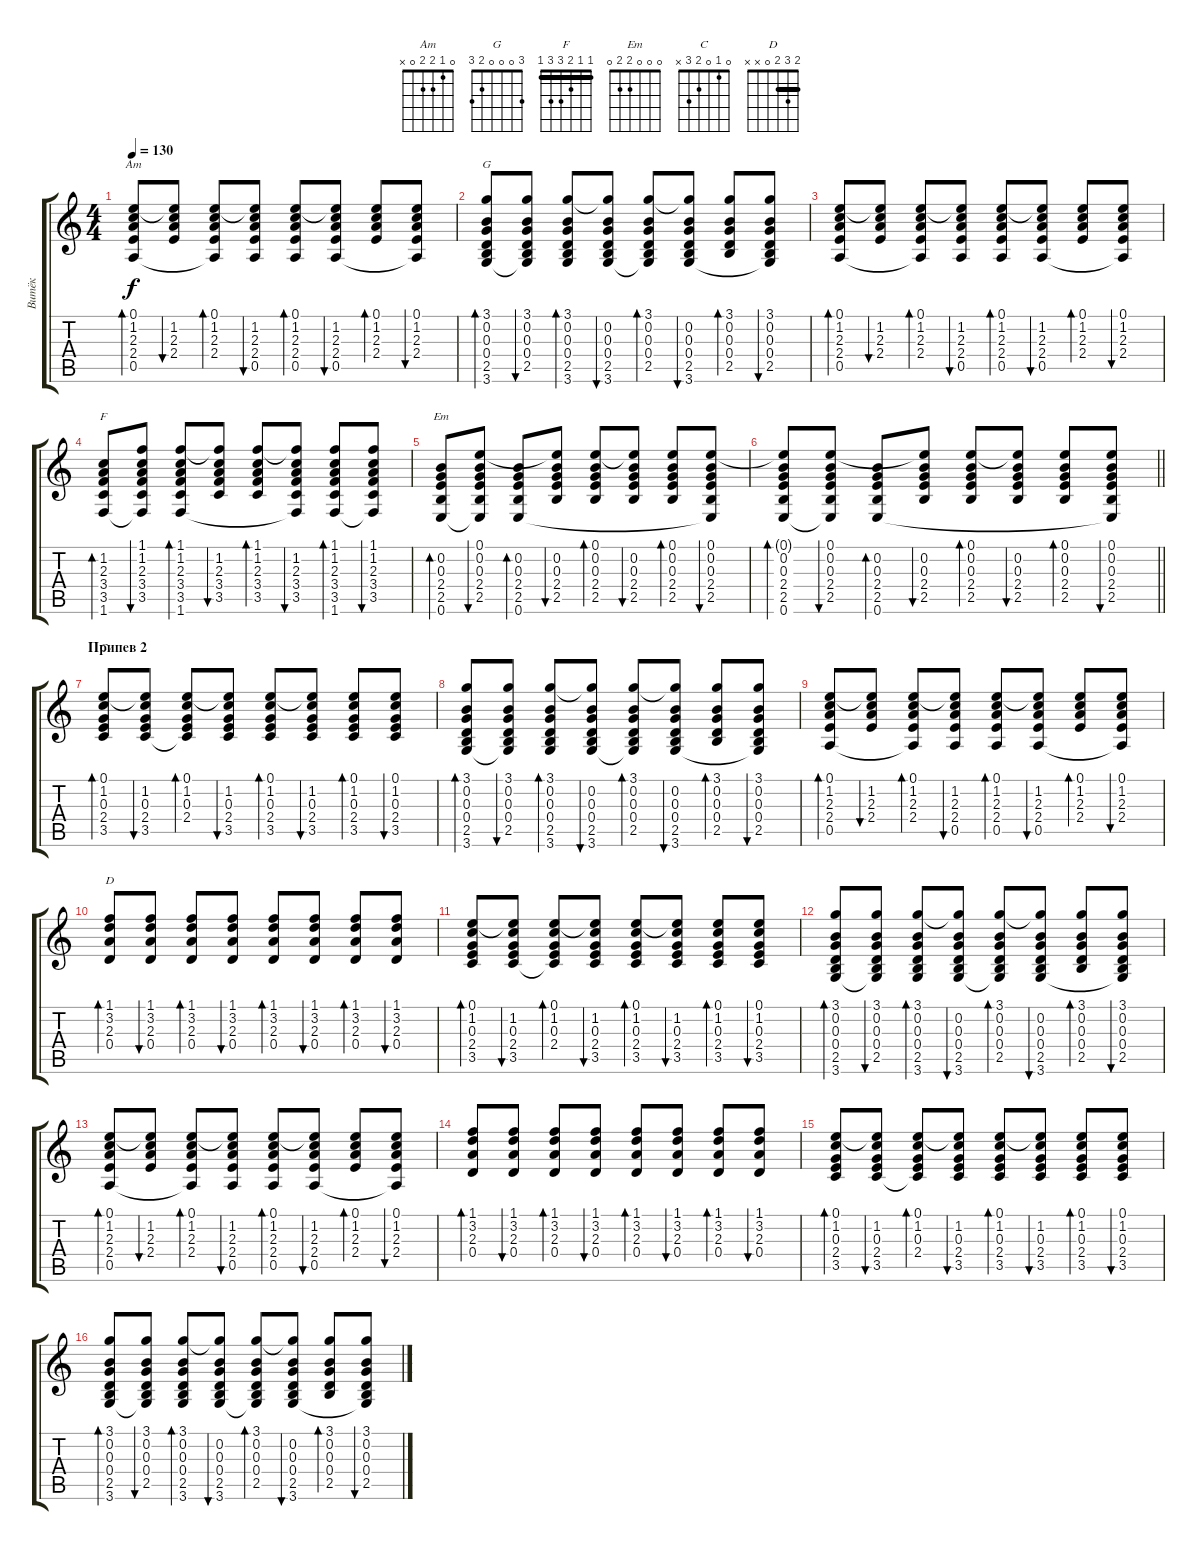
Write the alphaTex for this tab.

\track ("Витёк" "Витёк") {instrument acousticguitarsteel}
\staff {score tabs}
\tuning (E4 B3 G3 D3 A2 E2) {hide}
\chord ("Am" 0 1 2 2 0 x)
\chord ("G" 3 0 0 0 2 3)
\chord ("F" 1 1 2 3 3 1) {barre 1}
\chord ("Em" 0 0 0 2 2 0)
\chord ("C" 0 1 0 2 3 x)
\chord ("D" 2 3 2 0 x x) {barre 2}
\ts (4 4)
\tempo 130
\clef g2
\ks c
(0.1 1.2 2.3 2.4 0.5).8{bd 30 ch "Am" dy f} (0.1{t} 1.2 2.3 2.4).8{bu 30} (0.1 1.2 2.3 2.4 0.5{t}).8{bd 30} (0.1{t} 1.2 2.3 2.4 0.5).8{bu 30} (0.1 1.2 2.3 2.4 0.5).8{bd 30} (0.1{t} 1.2 2.3 2.4 0.5).8{bu 30} (0.1 1.2 2.3 2.4).8{bd 30} (0.1 1.2 2.3 2.4 0.5{t}).8{bu 30} |
(3.1 0.2 0.3 0.4 2.5 3.6).8{bd 30 ch "G"} (3.1 0.2 0.3 0.4 2.5 3.6{t}).8{bu 30} (3.1 0.2 0.3 0.4 2.5 3.6).8{bd 30} (3.1{t} 0.2 0.3 0.4 2.5 3.6).8{bu 30} (3.1 0.2 0.3 0.4 2.5 3.6{t}).8{bd 30} (3.1{t} 0.2 0.3 0.4 2.5 3.6).8{bu 30} (3.1 0.2 0.3 0.4 2.5).8{bd 30} (3.1 0.2 0.3 0.4 2.5 3.6{t}).8{bu 30} |
(0.1 1.2 2.3 2.4 0.5).8{bd 30} (0.1{t} 1.2 2.3 2.4).8{bu 30} (0.1 1.2 2.3 2.4 0.5{t}).8{bd 30} (0.1{t} 1.2 2.3 2.4 0.5).8{bu 30} (0.1 1.2 2.3 2.4 0.5).8{bd 30} (0.1{t} 1.2 2.3 2.4 0.5).8{bu 30} (0.1 1.2 2.3 2.4).8{bd 30} (0.1 1.2 2.3 2.4 0.5{t}).8{bu 30} |
(1.2 2.3 3.4 3.5 1.6).8{bd 30 ch "F"} (1.1 1.2 2.3 3.4 3.5 1.6{t}).8{bu 30} (1.1 1.2 2.3 3.4 3.5 1.6).8{bd 30} (1.1{t} 1.2 2.3 3.4 3.5).8{bu 30} (1.1 1.2 2.3 3.4 3.5).8{bd 30} (1.1{t} 1.2 2.3 3.4 3.5 1.6{t}).8{bu 30} (1.1 1.2 2.3 3.4 3.5 1.6).8{bd 30} (1.1 1.2 2.3 3.4 3.5 1.6{t}).8{bu 30} |
(0.2 0.3 2.4 2.5 0.6).8{bd 30 ch "Em"} (0.1 0.2 0.3 2.4 2.5 0.6{t}).8{bu 30} (0.2 0.3 2.4 2.5 0.6).8{bd 30} (0.1{t} 0.2 0.3 2.4 2.5).8{bu 30} (0.1 0.2 0.3 2.4 2.5).8{bd 30} (0.1{t} 0.2 0.3 2.4 2.5).8{bu 30} (0.1 0.2 0.3 2.4 2.5).8{bd 30} (0.1 0.2 0.3 2.4 2.5 0.6{t}).8{bu 30} |
\barLineRight lightlight
(0.1{t} 0.2 0.3 2.4 2.5 0.6).8{bd 30} (0.1 0.2 0.3 2.4 2.5 0.6{t}).8{bu 30} (0.2 0.3 2.4 2.5 0.6).8{bd 30} (0.1{t} 0.2 0.3 2.4 2.5).8{bu 30} (0.1 0.2 0.3 2.4 2.5).8{bd 30} (0.1{t} 0.2 0.3 2.4 2.5).8{bu 30} (0.1 0.2 0.3 2.4 2.5).8{bd 30} (0.1 0.2 0.3 2.4 2.5 0.6{t}).8{bu 30} |
\section ("" "Припев 2")
(0.1 1.2 0.3 2.4 3.5).8{bd 30 ch "C"} (0.1{t} 1.2 0.3 2.4 3.5).8{bu 30} (0.1 1.2 0.3 2.4 3.5{t}).8{bd 30} (0.1{t} 1.2 0.3 2.4 3.5).8{bu 30} (0.1 1.2 0.3 2.4 3.5).8{bd 30} (0.1{t} 1.2 0.3 2.4 3.5).8{bu 30} (0.1 1.2 0.3 2.4 3.5).8{bd 30} (0.1 1.2 0.3 2.4 3.5).8{bu 30} |
(3.1 0.2 0.3 0.4 2.5 3.6).8{bd 30} (3.1 0.2 0.3 0.4 2.5 3.6{t}).8{bu 30} (3.1 0.2 0.3 0.4 2.5 3.6).8{bd 30} (3.1{t} 0.2 0.3 0.4 2.5 3.6).8{bu 30} (3.1 0.2 0.3 0.4 2.5 3.6{t}).8{bd 30} (3.1{t} 0.2 0.3 0.4 2.5 3.6).8{bu 30} (3.1 0.2 0.3 0.4 2.5).8{bd 30} (3.1 0.2 0.3 0.4 2.5 3.6{t}).8{bu 30} |
(0.1 1.2 2.3 2.4 0.5).8{bd 30} (0.1{t} 1.2 2.3 2.4).8{bu 30} (0.1 1.2 2.3 2.4 0.5{t}).8{bd 30} (0.1{t} 1.2 2.3 2.4 0.5).8{bu 30} (0.1 1.2 2.3 2.4 0.5).8{bd 30} (0.1{t} 1.2 2.3 2.4 0.5).8{bu 30} (0.1 1.2 2.3 2.4).8{bd 30} (0.1 1.2 2.3 2.4 0.5{t}).8{bu 30} |
(1.1 3.2 2.3 0.4).8{bd 30 ch "D"} (1.1 3.2 2.3 0.4).8{bu 30} (1.1 3.2 2.3 0.4).8{bd 30} (1.1 3.2 2.3 0.4).8{bu 30} (1.1 3.2 2.3 0.4).8{bd 30} (1.1 3.2 2.3 0.4).8{bu 30} (1.1 3.2 2.3 0.4).8{bd 30} (1.1 3.2 2.3 0.4).8{bu 30} |
(0.1 1.2 0.3 2.4 3.5).8{bd 30} (0.1{t} 1.2 0.3 2.4 3.5).8{bu 30} (0.1 1.2 0.3 2.4 3.5{t}).8{bd 30} (0.1{t} 1.2 0.3 2.4 3.5).8{bu 30} (0.1 1.2 0.3 2.4 3.5).8{bd 30} (0.1{t} 1.2 0.3 2.4 3.5).8{bu 30} (0.1 1.2 0.3 2.4 3.5).8{bd 30} (0.1 1.2 0.3 2.4 3.5).8{bu 30} |
(3.1 0.2 0.3 0.4 2.5 3.6).8{bd 30} (3.1 0.2 0.3 0.4 2.5 3.6{t}).8{bu 30} (3.1 0.2 0.3 0.4 2.5 3.6).8{bd 30} (3.1{t} 0.2 0.3 0.4 2.5 3.6).8{bu 30} (3.1 0.2 0.3 0.4 2.5 3.6{t}).8{bd 30} (3.1{t} 0.2 0.3 0.4 2.5 3.6).8{bu 30} (3.1 0.2 0.3 0.4 2.5).8{bd 30} (3.1 0.2 0.3 0.4 2.5 3.6{t}).8{bu 30} |
(0.1 1.2 2.3 2.4 0.5).8{bd 30} (0.1{t} 1.2 2.3 2.4).8{bu 30} (0.1 1.2 2.3 2.4 0.5{t}).8{bd 30} (0.1{t} 1.2 2.3 2.4 0.5).8{bu 30} (0.1 1.2 2.3 2.4 0.5).8{bd 30} (0.1{t} 1.2 2.3 2.4 0.5).8{bu 30} (0.1 1.2 2.3 2.4).8{bd 30} (0.1 1.2 2.3 2.4 0.5{t}).8{bu 30} |
(1.1 3.2 2.3 0.4).8{bd 30} (1.1 3.2 2.3 0.4).8{bu 30} (1.1 3.2 2.3 0.4).8{bd 30} (1.1 3.2 2.3 0.4).8{bu 30} (1.1 3.2 2.3 0.4).8{bd 30} (1.1 3.2 2.3 0.4).8{bu 30} (1.1 3.2 2.3 0.4).8{bd 30} (1.1 3.2 2.3 0.4).8{bu 30} |
(0.1 1.2 0.3 2.4 3.5).8{bd 30} (0.1{t} 1.2 0.3 2.4 3.5).8{bu 30} (0.1 1.2 0.3 2.4 3.5{t}).8{bd 30} (0.1{t} 1.2 0.3 2.4 3.5).8{bu 30} (0.1 1.2 0.3 2.4 3.5).8{bd 30} (0.1{t} 1.2 0.3 2.4 3.5).8{bu 30} (0.1 1.2 0.3 2.4 3.5).8{bd 30} (0.1 1.2 0.3 2.4 3.5).8{bu 30} |
(3.1 0.2 0.3 0.4 2.5 3.6).8{bd 30} (3.1 0.2 0.3 0.4 2.5 3.6{t}).8{bu 30} (3.1 0.2 0.3 0.4 2.5 3.6).8{bd 30} (3.1{t} 0.2 0.3 0.4 2.5 3.6).8{bu 30} (3.1 0.2 0.3 0.4 2.5 3.6{t}).8{bd 30} (3.1{t} 0.2 0.3 0.4 2.5 3.6).8{bu 30} (3.1 0.2 0.3 0.4 2.5).8{bd 30} (3.1 0.2 0.3 0.4 2.5 3.6{t}).8{bu 30}
